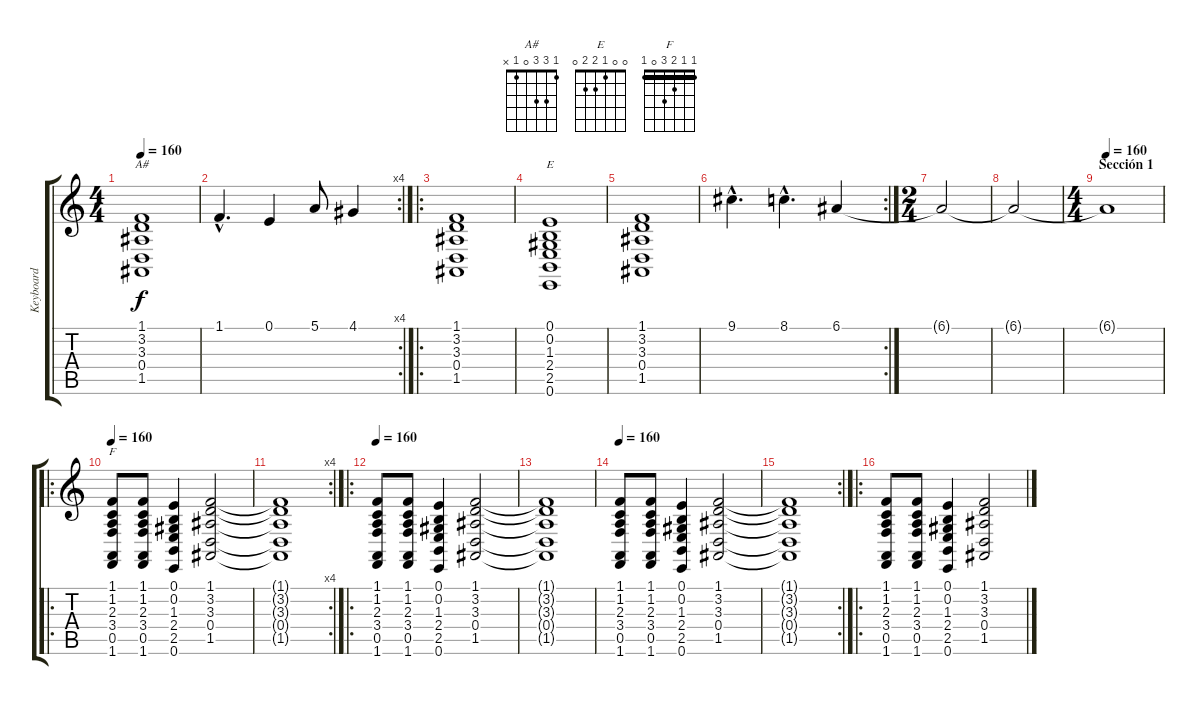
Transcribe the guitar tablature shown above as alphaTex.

\track ("Keyboard" "Keyboard") {instrument stringensemble1}
\staff {score tabs}
\tuning (E4 B3 G3 D3 A2 E2) {hide}
\chord ("A#" 1 3 3 0 1 x)
\chord ("E" 0 0 1 2 2 0)
\chord ("F" 1 1 2 3 0 1) {barre 1}
\ts (4 4)
\tempo 160
\clef g2
\ks c
(1.1 3.2 3.3 0.4 1.5).1{ch "A#" dy f} |
\rc 4
1.1{hac}.4{d instrument synthstrings1} 0.1.4 5.1.8 4.1.4 |
\ro
(1.1 3.2 3.3 0.4 1.5).1{instrument choiraahs} |
(0.1 0.2 1.3 2.4 2.5 0.6).1{ch "E"} |
(1.1 3.2 3.3 0.4 1.5).1 |
\rc 2
9.1{hac}.4{d instrument synthstrings1} 8.1{hac}.4{d} 6.1.4 |
\ts (2 4)
6.1{t}.2 |
6.1{t}.2 |
\ts (4 4)
\section ("" "Sección 1")
\tempo 160
6.1{t}.1 |
\ro
\tempo 160
(1.1 1.2 2.3 3.4 0.5 1.6).8{ch "F" instrument synthstrings1} (1.1 1.2 2.3 3.4 0.5 1.6).8 (0.1 0.2 1.3 2.4 2.5 0.6).4 (1.1 3.2 3.3 0.4 1.5).2 |
\rc 4
(1.1{t} 3.2{t} 3.3{t} 0.4{t} 1.5{t}).1 |
\ro
\tempo 160
(1.1 1.2 2.3 3.4 0.5 1.6).8{instrument synthstrings1} (1.1 1.2 2.3 3.4 0.5 1.6).8 (0.1 0.2 1.3 2.4 2.5 0.6).4 (1.1 3.2 3.3 0.4 1.5).2{instrument choiraahs} |
(1.1{t} 3.2{t} 3.3{t} 0.4{t} 1.5{t}).1 |
\tempo 160
(1.1 1.2 2.3 3.4 0.5 1.6).8{instrument synthstrings1} (1.1 1.2 2.3 3.4 0.5 1.6).8 (0.1 0.2 1.3 2.4 2.5 0.6).4 (1.1 3.2 3.3 0.4 1.5).2{instrument choiraahs} |
\rc 2
(1.1{t} 3.2{t} 3.3{t} 0.4{t} 1.5{t}).1 |
\ro
(1.1 1.2 2.3 3.4 0.5 1.6).8{instrument synthstrings1} (1.1 1.2 2.3 3.4 0.5 1.6).8 (0.1 0.2 1.3 2.4 2.5 0.6).4 (1.1 3.2 3.3 0.4 1.5).2
